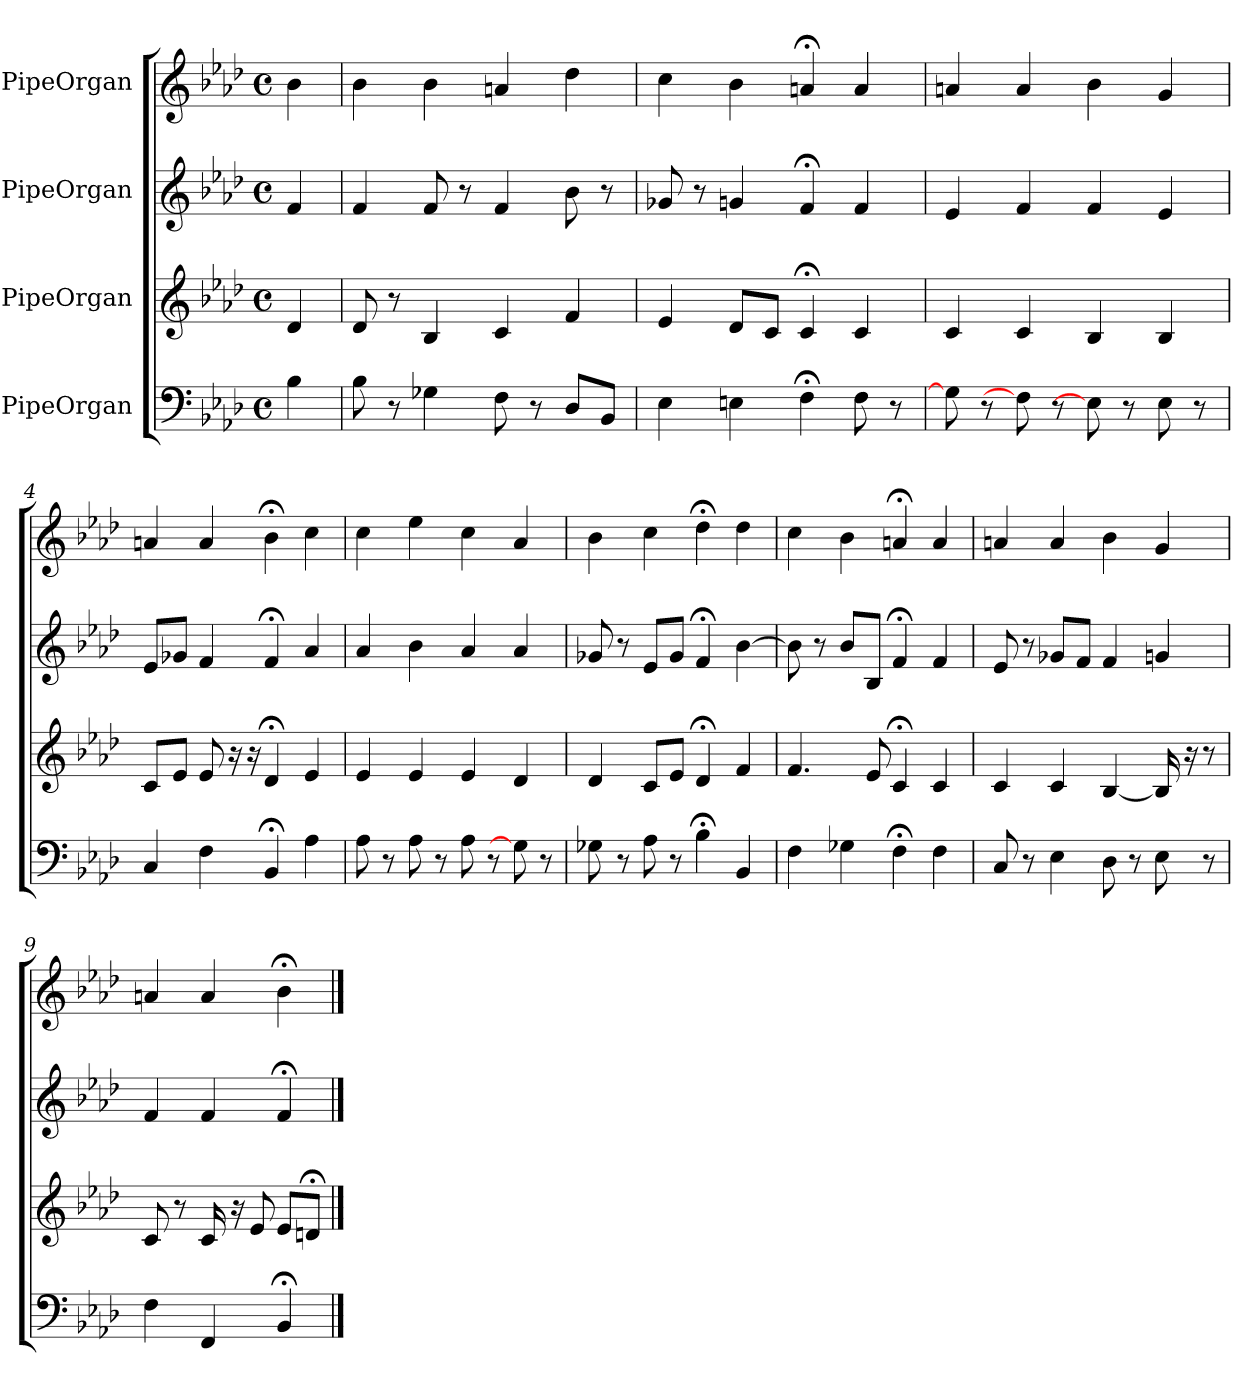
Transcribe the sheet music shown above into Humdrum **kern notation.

**kern	**kern	**kern	**kern
*part4	*part3	*part2	*part1
*staff4	*staff3	*staff2	*staff1
*I"PipeOrgan	*I"PipeOrgan	*I"PipeOrgan	*I"PipeOrgan
*k[b-e-a-d-]	*k[b-e-a-d-]	*k[b-e-a-d-]	*k[b-e-a-d-]
*M4/4	*M4/4	*M4/4	*M4/4
*met(c)	*met(c)	*met(c)	*met(c)
*MM60	*MM60	*MM60	*MM60
=	=	=	=
4B-	4d-	4f	4b-
=1	=1	=1	=1
8B-	8d-	4f	4b-
8r	8r	.	.
4G-X	4B-	8f	4b-
.	.	8r	.
8F	4c	4f	4an
8r	.	.	.
8D-L	4f	8b-	4dd-
8BB-J	.	8r	.
=2	=2	=2	=2
4E-	4e-	8g-X	4cc
.	.	8r	.
4En	8d-L	4gn	4b-
.	8cJ	.	.
4F;<	4c;<	4f;<	4an;<
8F	4c	4f	4a
8r	.	.	.
=3	=3	=3	=3
8G-]	4c	4e-	4an
8r	.	.	.
8F]	4c	4f	4a
8r	.	.	.
8E-]	4B-	4f	4b-
8r	.	.	.
8E-	4B-	4e-	4g
8r	.	.	.
=4	=4	=4	=4
4C	8cL	8e-L	4an
.	8e-J	8g-XJ	.
4F	8e-	4f	4a
.	16r	.	.
.	16r	.	.
4BB-;<	4d-;<	4f;<	4b-;<
4A-	4e-	4a-	4cc
=5	=5	=5	=5
8A-	4e-	4a-	4cc
8r	.	.	.
8A-	4e-	4b-	4ee-
8r	.	.	.
8A-	4e-	4a-	4cc
8r	.	.	.
8G-]	4d-	4a-	4a-
8r	.	.	.
=6	=6	=6	=6
8G-X	4d-	8g-X	4b-
8r	.	8r	.
8A-	8cL	8e-L	4cc
8r	8e-J	8g-J	.
4B-;<	4d-;<	4f;<	4dd-;<
4BB-	4f	[4b-	4dd-
=7	=7	=7	=7
4F	4.f	8b-]	4cc
.	.	8r	.
4G-X	.	8b-L	4b-
.	8e-	8B-J	.
4F;<	4c;<	4f;<	4an;<
4F	4c	4f	4a
=8	=8	=8	=8
8C	4c	8e-	4an
8r	.	8r	.
4E-	4c	8g-XL	4a
.	.	8fJ	.
8D-	[4B-	4f	4b-
8r	.	.	.
8E-	16B-]	4gn	4g
.	16r	.	.
8r	8r	.	.
=9	=9	=9	=9
4F	8c	4f	4an
.	8r	.	.
4FF	16c	4f	4a
.	16r	.	.
.	8e-	.	.
4BB-;<	8e-L	4f;<	4b-;<
.	8dn;<J	.	.
==	==	==	==
*-	*-	*-	*-
